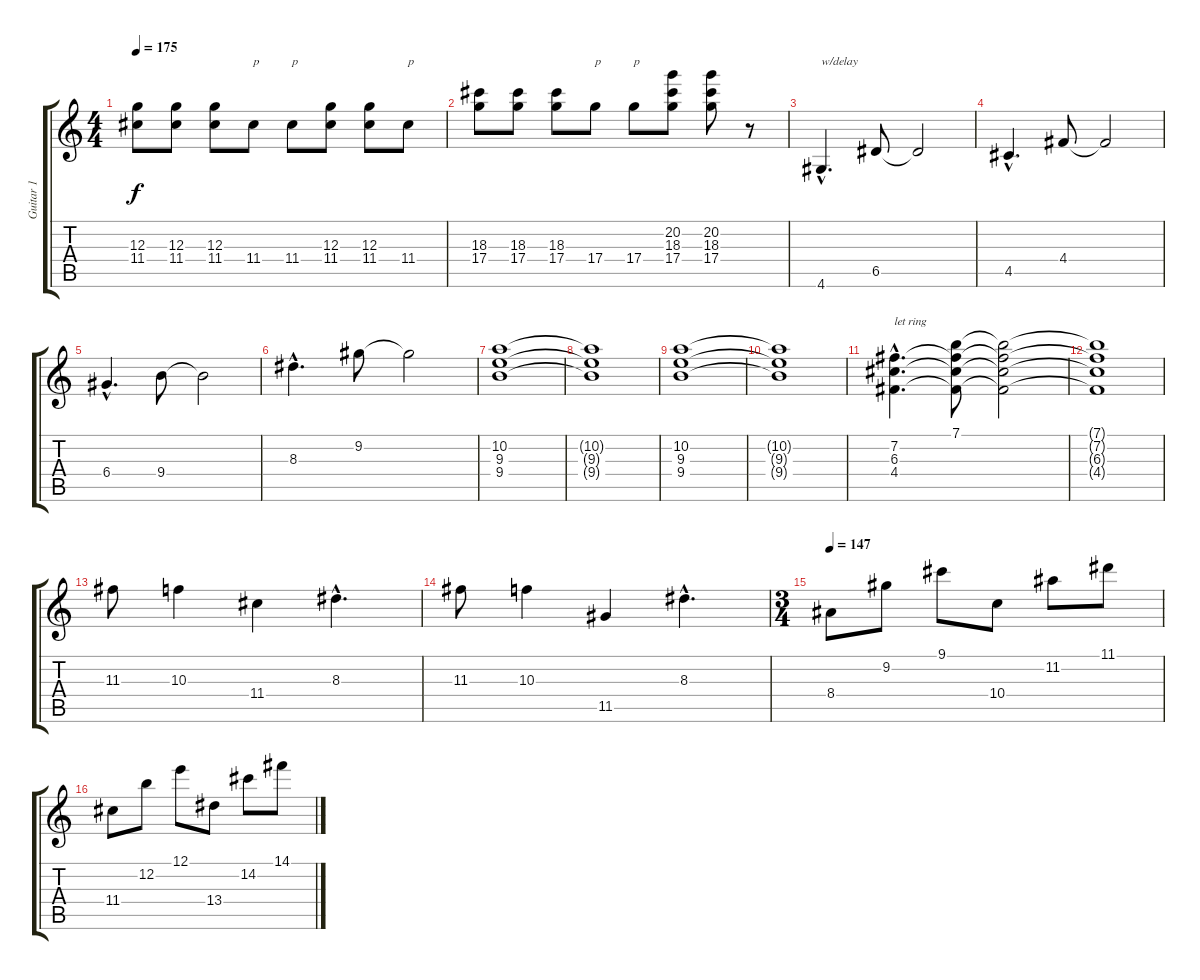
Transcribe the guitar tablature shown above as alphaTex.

\track ("Guitar 1" "Guitar 1") {instrument distortionguitar}
\staff {score tabs}
\tuning (E4 B3 G3 D3 A2 E2) {hide}
\ts (4 4)
\tempo 175
\clef g2
\ks c
(12.3 11.4).8{dy f} (12.3 11.4).8 (12.3 11.4).8 11.4.8{txt "p"} 11.4.8{txt "p"} (12.3 11.4).8 (12.3 11.4).8 11.4.8{txt "p"} |
(18.3 17.4).8 (18.3 17.4).8 (18.3 17.4).8 17.4.8{txt "p"} 17.4.8{txt "p"} (20.2 18.3 17.4).8 (20.2 18.3 17.4).8 r.8 |
4.6{hac}.4{d txt "w/delay"} 6.5.8 6.5{t}.2 |
4.5{hac}.4{d} 4.4.8 4.4{t}.2 |
6.4{hac}.4{d} 9.4.8 9.4{t}.2 |
8.3{hac}.4{d} 9.2.8 9.2{t}.2 |
(10.2 9.3 9.4).1 |
(10.2{t} 9.3{t} 9.4{t}).1 |
(10.2 9.3 9.4).1 |
(10.2{t} 9.3{t} 9.4{t}).1 |
(7.2{hac} 6.3{hac} 4.4{hac}).4{d txt "let ring"} (7.1 7.2{t} 6.3{t} 4.4{t}).8 (7.1{t} 7.2{t} 6.3{t} 4.4{t}).2 |
(7.1{t} 7.2{t} 6.3{t} 4.4{t}).1 |
11.3.8 10.3.4 11.4.4 8.3{hac}.4{d} |
11.3.8 10.3.4 11.5.4 8.3{hac}.4{d} |
\ts (3 4)
\tempo 147
8.4.8 9.2.8 9.1.8 10.4.8 11.2.8 11.1.8 |
11.4.8 12.2.8 12.1.8 13.4.8 14.2.8 14.1.8
